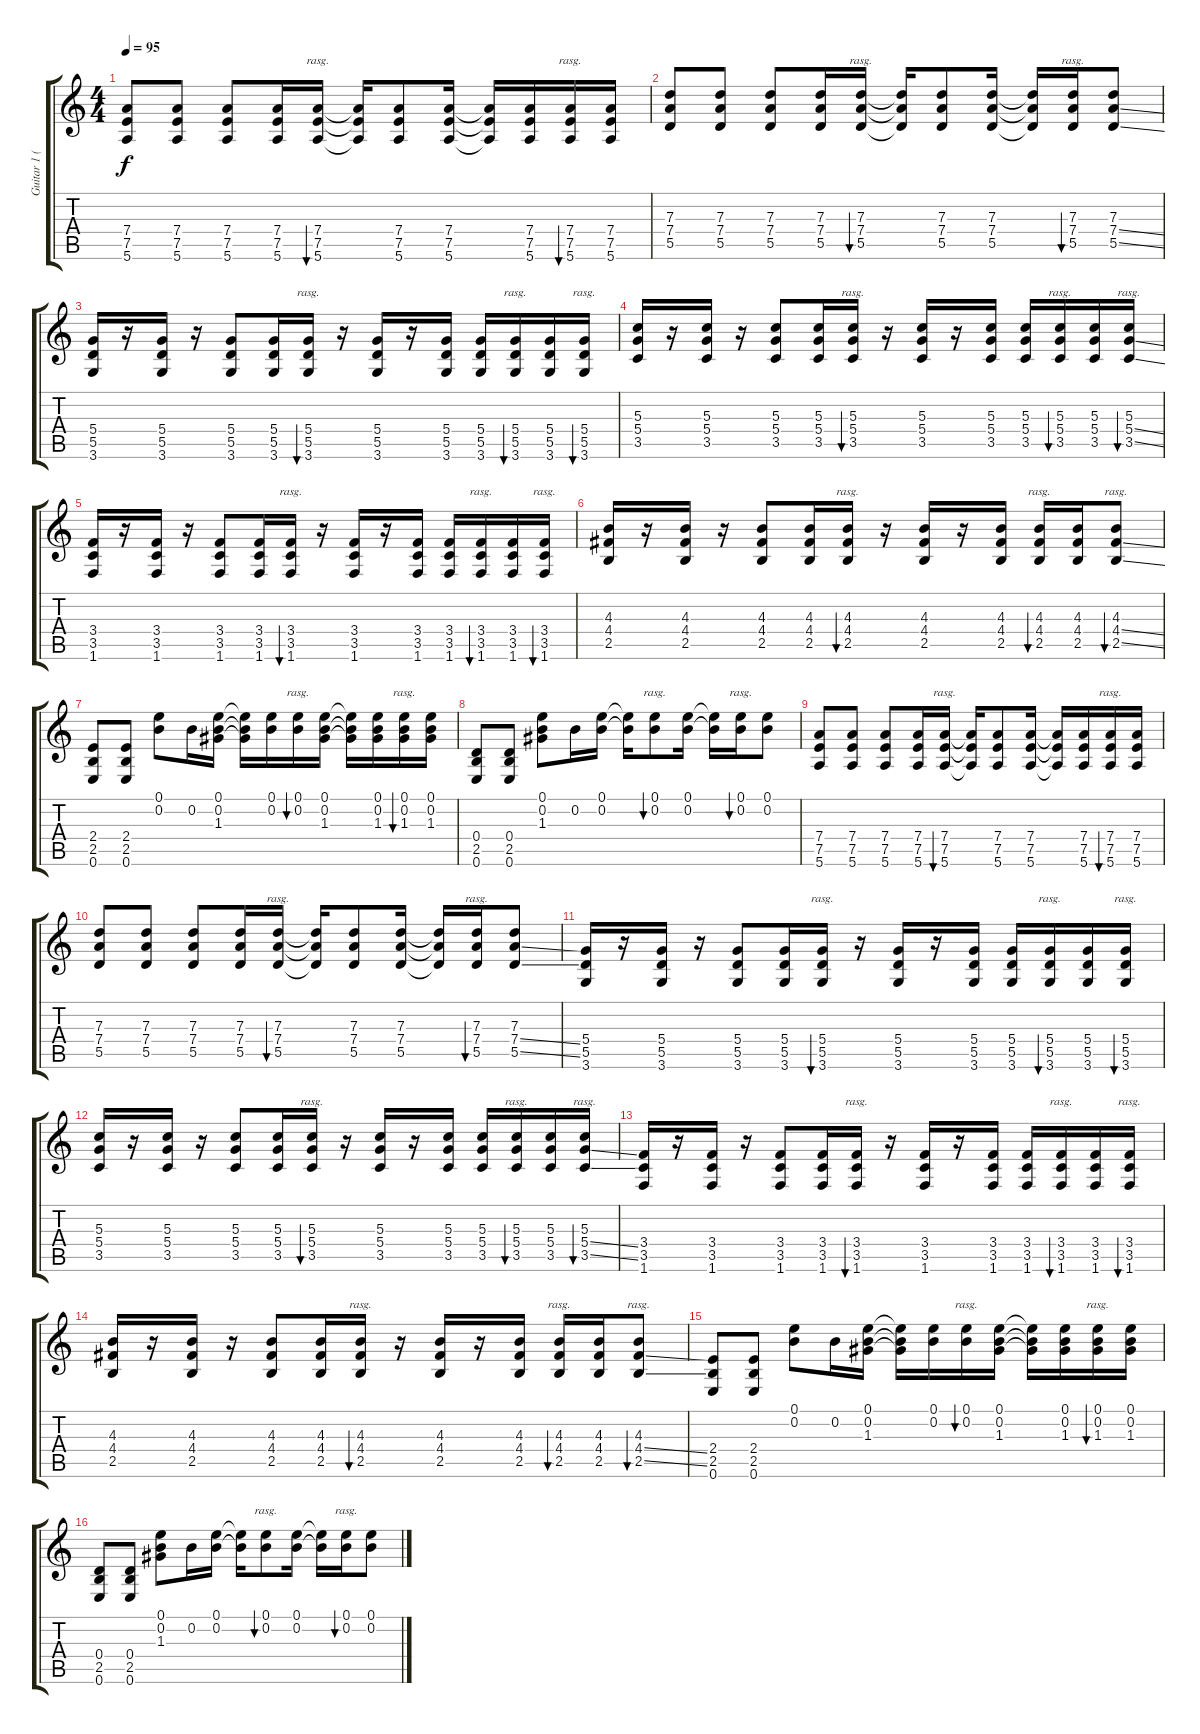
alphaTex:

\track ("Guitar 1 (acoustic)" "Guitar 1 (") {instrument acousticguitarsteel}
\staff {score tabs}
\tuning (E4 B3 G3 D3 A2 E2) {hide}
\ts (4 4)
\tempo 95
\clef g2
\ks c
(7.4 7.5 5.6).8{dy f} (7.4 7.5 5.6).8 (7.4 7.5 5.6).8 (7.4 7.5 5.6).16 (7.4 7.5 5.6).16{bu 120 rasg ii} (7.4{t} 7.5{t} 5.6{t}).16 (7.4 7.5 5.6).8 (7.4 7.5 5.6).16 (7.4{t} 7.5{t} 5.6{t}).16 (7.4 7.5 5.6).16 (7.4 7.5 5.6).16{bu 120 rasg ii} (7.4 7.5 5.6).16 |
(7.3 7.4 5.5).8 (7.3 7.4 5.5).8 (7.3 7.4 5.5).8 (7.3 7.4 5.5).16 (7.3 7.4 5.5).16{bu 120 rasg ii} (7.3{t} 7.4{t} 5.5{t}).16 (7.3 7.4 5.5).8 (7.3 7.4 5.5).16 (7.3{t} 7.4{t} 5.5{t}).16 (7.3 7.4 5.5).16{bu 120 rasg ii} (7.3 7.4{ss} 5.5{ss}).8 |
(5.4 5.5 3.6).16 r.16 (5.4 5.5 3.6).16 r.16 (5.4 5.5 3.6).8 (5.4 5.5 3.6).16 (5.4 5.5 3.6).16{bu 120 rasg ii} r.16 (5.4 5.5 3.6).16 r.16 (5.4 5.5 3.6).16 (5.4 5.5 3.6).16 (5.4 5.5 3.6).16{bu 120 rasg ii} (5.4 5.5 3.6).16 (5.4 5.5 3.6).16{bu 120 rasg ii} |
(5.3 5.4 3.5).16 r.16 (5.3 5.4 3.5).16 r.16 (5.3 5.4 3.5).8 (5.3 5.4 3.5).16 (5.3 5.4 3.5).16{bu 120 rasg ii} r.16 (5.3 5.4 3.5).16 r.16 (5.3 5.4 3.5).16 (5.3 5.4 3.5).16 (5.3 5.4 3.5).16{bu 120 rasg ii} (5.3 5.4 3.5).16 (5.3 5.4{ss} 3.5{ss}).16{bu 120 rasg ii} |
(3.4 3.5 1.6).16 r.16 (3.4 3.5 1.6).16 r.16 (3.4 3.5 1.6).8 (3.4 3.5 1.6).16 (3.4 3.5 1.6).16{bu 120 rasg ii} r.16 (3.4 3.5 1.6).16 r.16 (3.4 3.5 1.6).16 (3.4 3.5 1.6).16 (3.4 3.5 1.6).16{bu 120 rasg ii} (3.4 3.5 1.6).16 (3.4 3.5 1.6).16{bu 120 rasg ii} |
(4.3 4.4 2.5).16 r.16 (4.3 4.4 2.5).16 r.16 (4.3 4.4 2.5).8 (4.3 4.4 2.5).16 (4.3 4.4 2.5).16{bu 120 rasg ii} r.16 (4.3 4.4 2.5).16 r.16 (4.3 4.4 2.5).16 (4.3 4.4 2.5).16{bu 120 rasg ii} (4.3 4.4 2.5).16 (4.3 4.4{ss} 2.5{ss}).8{bu 120 rasg ii} |
(2.4 2.5 0.6).8 (2.4 2.5 0.6).8 (0.1 0.2).8 0.2.16 (0.1 0.2 1.3).16 (0.1{t} 0.2{t} 1.3{t}).16 (0.1 0.2).16 (0.1 0.2).16{bu 120 rasg ii} (0.1 0.2 1.3).16 (0.1{t} 0.2{t} 1.3{t}).16 (0.1 0.2 1.3).16 (0.1 0.2 1.3).16{bu 120 rasg ii} (0.1 0.2 1.3).16 |
(0.4 2.5 0.6).8 (0.4 2.5 0.6).8 (0.1 0.2 1.3).8 0.2.16 (0.1 0.2).16 (0.1{t} 0.2{t}).16 (0.1 0.2).8{bu 120 rasg ii} (0.1 0.2).16 (0.1{t} 0.2{t}).16 (0.1 0.2).16{bu 120 rasg ii} (0.1 0.2).8 |
(7.4 7.5 5.6).8 (7.4 7.5 5.6).8 (7.4 7.5 5.6).8 (7.4 7.5 5.6).16 (7.4 7.5 5.6).16{bu 120 rasg ii} (7.4{t} 7.5{t} 5.6{t}).16 (7.4 7.5 5.6).8 (7.4 7.5 5.6).16 (7.4{t} 7.5{t} 5.6{t}).16 (7.4 7.5 5.6).16 (7.4 7.5 5.6).16{bu 120 rasg ii} (7.4 7.5 5.6).16 |
(7.3 7.4 5.5).8 (7.3 7.4 5.5).8 (7.3 7.4 5.5).8 (7.3 7.4 5.5).16 (7.3 7.4 5.5).16{bu 120 rasg ii} (7.3{t} 7.4{t} 5.5{t}).16 (7.3 7.4 5.5).8 (7.3 7.4 5.5).16 (7.3{t} 7.4{t} 5.5{t}).16 (7.3 7.4 5.5).16{bu 120 rasg ii} (7.3 7.4{ss} 5.5{ss}).8 |
(5.4 5.5 3.6).16 r.16 (5.4 5.5 3.6).16 r.16 (5.4 5.5 3.6).8 (5.4 5.5 3.6).16 (5.4 5.5 3.6).16{bu 120 rasg ii} r.16 (5.4 5.5 3.6).16 r.16 (5.4 5.5 3.6).16 (5.4 5.5 3.6).16 (5.4 5.5 3.6).16{bu 120 rasg ii} (5.4 5.5 3.6).16 (5.4 5.5 3.6).16{bu 120 rasg ii} |
(5.3 5.4 3.5).16 r.16 (5.3 5.4 3.5).16 r.16 (5.3 5.4 3.5).8 (5.3 5.4 3.5).16 (5.3 5.4 3.5).16{bu 120 rasg ii} r.16 (5.3 5.4 3.5).16 r.16 (5.3 5.4 3.5).16 (5.3 5.4 3.5).16 (5.3 5.4 3.5).16{bu 120 rasg ii} (5.3 5.4 3.5).16 (5.3 5.4{ss} 3.5{ss}).16{bu 120 rasg ii} |
(3.4 3.5 1.6).16 r.16 (3.4 3.5 1.6).16 r.16 (3.4 3.5 1.6).8 (3.4 3.5 1.6).16 (3.4 3.5 1.6).16{bu 120 rasg ii} r.16 (3.4 3.5 1.6).16 r.16 (3.4 3.5 1.6).16 (3.4 3.5 1.6).16 (3.4 3.5 1.6).16{bu 120 rasg ii} (3.4 3.5 1.6).16 (3.4 3.5 1.6).16{bu 120 rasg ii} |
(4.3 4.4 2.5).16 r.16 (4.3 4.4 2.5).16 r.16 (4.3 4.4 2.5).8 (4.3 4.4 2.5).16 (4.3 4.4 2.5).16{bu 120 rasg ii} r.16 (4.3 4.4 2.5).16 r.16 (4.3 4.4 2.5).16 (4.3 4.4 2.5).16{bu 120 rasg ii} (4.3 4.4 2.5).16 (4.3 4.4{ss} 2.5{ss}).8{bu 120 rasg ii} |
(2.4 2.5 0.6).8 (2.4 2.5 0.6).8 (0.1 0.2).8 0.2.16 (0.1 0.2 1.3).16 (0.1{t} 0.2{t} 1.3{t}).16 (0.1 0.2).16 (0.1 0.2).16{bu 120 rasg ii} (0.1 0.2 1.3).16 (0.1{t} 0.2{t} 1.3{t}).16 (0.1 0.2 1.3).16 (0.1 0.2 1.3).16{bu 120 rasg ii} (0.1 0.2 1.3).16 |
(0.4 2.5 0.6).8 (0.4 2.5 0.6).8 (0.1 0.2 1.3).8 0.2.16 (0.1 0.2).16 (0.1{t} 0.2{t}).16 (0.1 0.2).8{bu 120 rasg ii} (0.1 0.2).16 (0.1{t} 0.2{t}).16 (0.1 0.2).16{bu 120 rasg ii} (0.1 0.2).8
